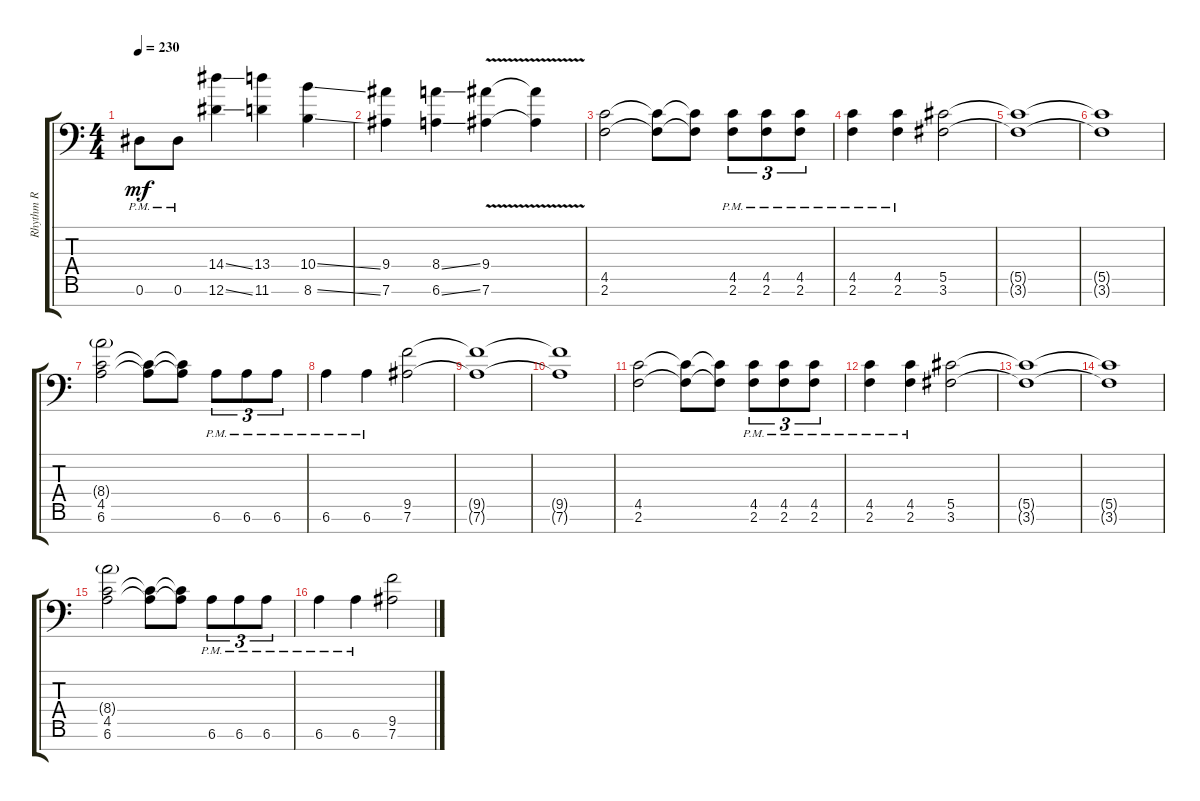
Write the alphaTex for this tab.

\track ("Rhythm R" "Rhythm R") {instrument distortionguitar}
\staff {score tabs}
\tuning (Eb4 Bb3 Gb3 Db3 Ab2 Eb2 Bb1) {hide}
\ts (4 4)
\tempo 230
\clef f4
\ks c
0.6{pm}.8{dy mf} 0.6{pm}.8 (14.4{ss} 12.6{ss}).4 (13.4 11.6).4 (10.4{ss} 8.6{ss}).4 |
(9.4 7.6).4 (8.4{ss} 6.6{ss}).4 (9.4{v} 7.6).4 (9.4{t} 7.6{t}).4 |
(4.5 2.6).2 (4.5{t} 2.6{t}).8 (4.5{t} 2.6{t}).8 (4.5{pm} 2.6{pm}).8{tu (3 2)} (4.5{pm} 2.6{pm}).8{tu (3 2)} (4.5{pm} 2.6{pm}).8{tu (3 2)} |
(4.5{pm} 2.6{pm}).4 (4.5{pm} 2.6{pm}).4 (5.5 3.6).2 |
(5.5{t} 3.6{t}).1 |
(5.5{t} 3.6{t}).1 |
(8.4{g} 4.5 6.6).2 (4.5{t} 6.6{t}).8 (4.5{t} 6.6{t}).8 6.6{pm}.8{tu (3 2)} 6.6{pm}.8{tu (3 2)} 6.6{pm}.8{tu (3 2)} |
6.6{pm}.4 6.6{pm}.4 (9.5 7.6).2 |
(9.5{t} 7.6{t}).1 |
(9.5{t} 7.6{t}).1 |
(4.5 2.6).2 (4.5{t} 2.6{t}).8 (4.5{t} 2.6{t}).8 (4.5{pm} 2.6{pm}).8{tu (3 2)} (4.5{pm} 2.6{pm}).8{tu (3 2)} (4.5{pm} 2.6{pm}).8{tu (3 2)} |
(4.5{pm} 2.6{pm}).4 (4.5{pm} 2.6{pm}).4 (5.5 3.6).2 |
(5.5{t} 3.6{t}).1 |
(5.5{t} 3.6{t}).1 |
(8.4{g} 4.5 6.6).2 (4.5{t} 6.6{t}).8 (4.5{t} 6.6{t}).8 6.6{pm}.8{tu (3 2)} 6.6{pm}.8{tu (3 2)} 6.6{pm}.8{tu (3 2)} |
6.6{pm}.4 6.6{pm}.4 (9.5 7.6).2
